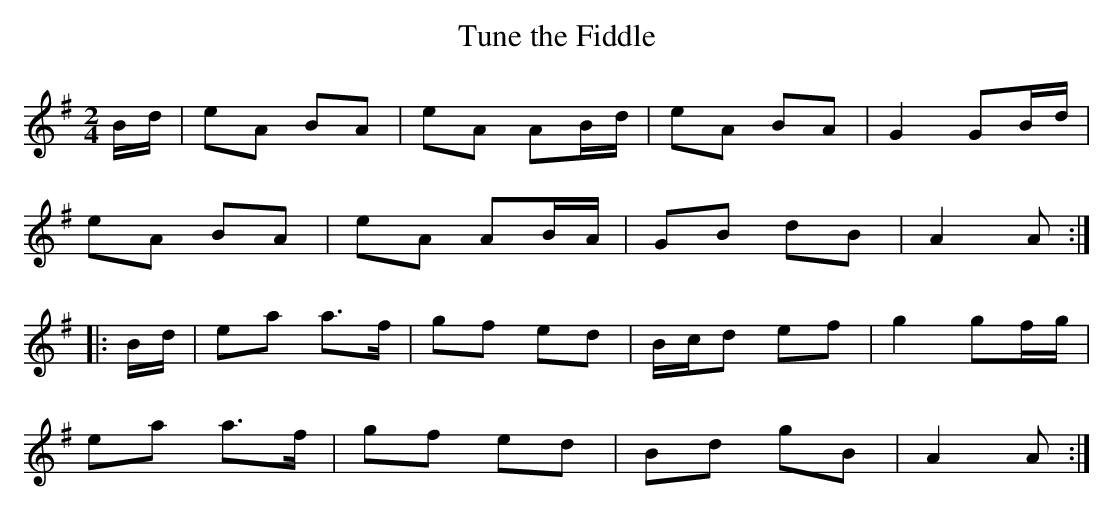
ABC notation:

X:1
T:Tune the Fiddle
M:2/4
L:1/8
K:Ador
B/d/ | eA BA | eA AB/d/ | eA BA | G2 GB/d/ |
eA BA | eA AB/A/ | GB dB | A2 A :|
|: B/d/ | ea a>f | gf ed | B/c/d ef | g2 gf/g/ |
ea a>f | gf ed | Bd gB | A2 A :|
